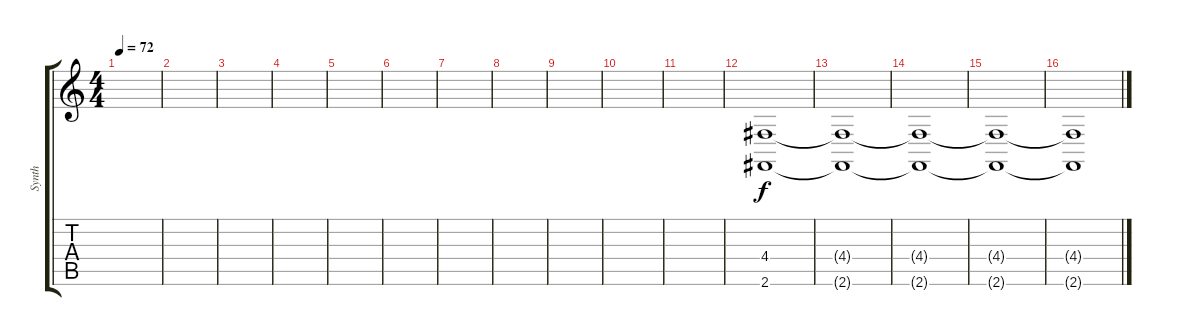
\track ("Synth" "Synth") {instrument choiraahs}
\staff {score tabs}
\tuning (E4 B3 G3 D3 A2 E2) {hide}
\ts (4 4)
\tempo 72
\clef g2
\ks c
|
|
|
|
|
|
|
|
|
|
|
(4.4 2.6).1 |
(4.4{t} 2.6{t}).1 |
(4.4{t} 2.6{t}).1 |
(4.4{t} 2.6{t}).1 |
(4.4{t} 2.6{t}).1
